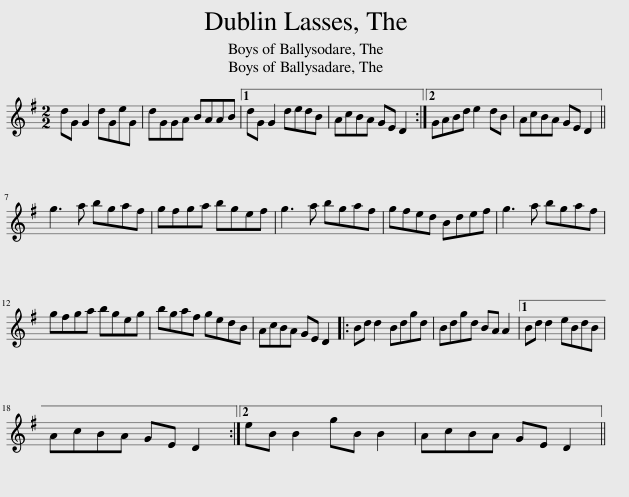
X:1
L:1/8
M:2/2
I:linebreak $
K:G
V:1 treble
V:1
 dG G2 dGeG | dGGA BAAB |1 dG G2 dedB | AcBA GE D2 :|2 GABd e2 dB | %5
 AcBA GE D2 ||$ g3 a bgaf | gfga bgef | g3 a bgaf | gfed Bdef | %10
 g3 a bgaf |$ gfga bgeg | bgaf gedB | AcBA GE D2 |: Bd d2 Bdgd | %15
 Bdgd BA A2 |1 Bd d2 eBdB |$ AcBA GE D2 :|2 eB B2 gB B2 | AcBA GE D2 || %20
